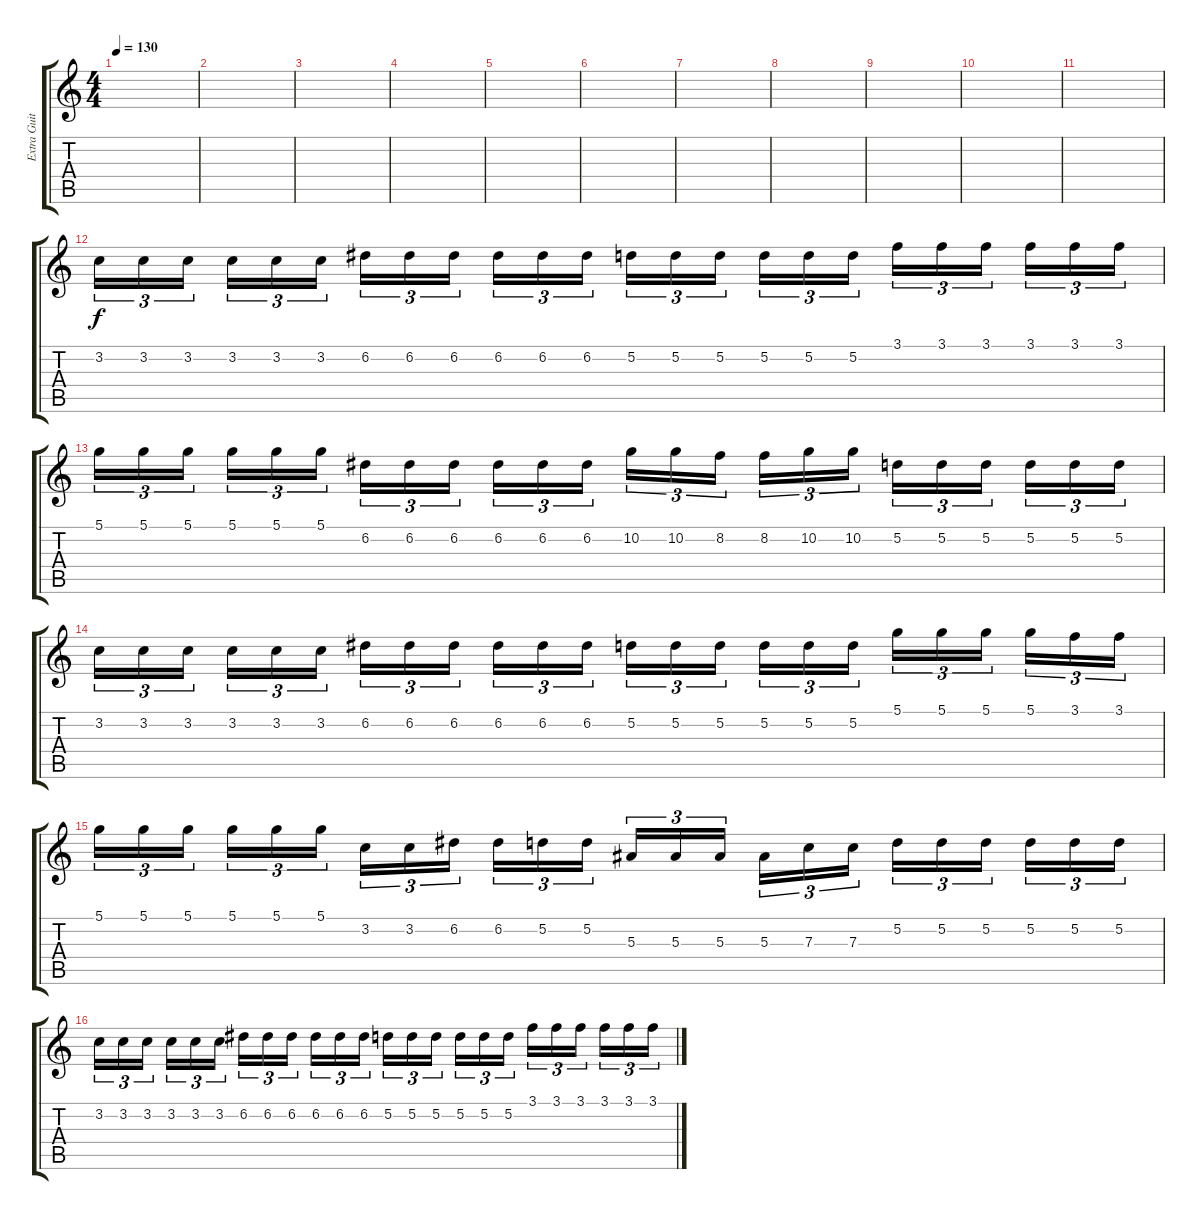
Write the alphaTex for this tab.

\track ("Extra Guitar #1" "Extra Guit") {instrument distortionguitar}
\staff {score tabs}
\tuning (D4 A3 F3 C3 G2 C2) {hide}
\ts (4 4)
\tempo 130
\clef g2
\ks c
|
|
|
|
|
|
|
|
|
|
|
3.2.16{tu (3 2) volume 9} 3.2.16{tu (3 2)} 3.2.16{tu (3 2)} 3.2.16{tu (3 2)} 3.2.16{tu (3 2)} 3.2.16{tu (3 2)} 6.2.16{tu (3 2)} 6.2.16{tu (3 2)} 6.2.16{tu (3 2)} 6.2.16{tu (3 2)} 6.2.16{tu (3 2)} 6.2.16{tu (3 2)} 5.2.16{tu (3 2)} 5.2.16{tu (3 2)} 5.2.16{tu (3 2)} 5.2.16{tu (3 2)} 5.2.16{tu (3 2)} 5.2.16{tu (3 2)} 3.1.16{tu (3 2)} 3.1.16{tu (3 2)} 3.1.16{tu (3 2)} 3.1.16{tu (3 2)} 3.1.16{tu (3 2)} 3.1.16{tu (3 2)} |
5.1.16{tu (3 2)} 5.1.16{tu (3 2)} 5.1.16{tu (3 2)} 5.1.16{tu (3 2)} 5.1.16{tu (3 2)} 5.1.16{tu (3 2)} 6.2.16{tu (3 2)} 6.2.16{tu (3 2)} 6.2.16{tu (3 2)} 6.2.16{tu (3 2)} 6.2.16{tu (3 2)} 6.2.16{tu (3 2)} 10.2.16{tu (3 2)} 10.2.16{tu (3 2)} 8.2.16{tu (3 2)} 8.2.16{tu (3 2)} 10.2.16{tu (3 2)} 10.2.16{tu (3 2)} 5.2.16{tu (3 2)} 5.2.16{tu (3 2)} 5.2.16{tu (3 2)} 5.2.16{tu (3 2)} 5.2.16{tu (3 2)} 5.2.16{tu (3 2)} |
3.2.16{tu (3 2)} 3.2.16{tu (3 2)} 3.2.16{tu (3 2)} 3.2.16{tu (3 2)} 3.2.16{tu (3 2)} 3.2.16{tu (3 2)} 6.2.16{tu (3 2)} 6.2.16{tu (3 2)} 6.2.16{tu (3 2)} 6.2.16{tu (3 2)} 6.2.16{tu (3 2)} 6.2.16{tu (3 2)} 5.2.16{tu (3 2)} 5.2.16{tu (3 2)} 5.2.16{tu (3 2)} 5.2.16{tu (3 2)} 5.2.16{tu (3 2)} 5.2.16{tu (3 2)} 5.1.16{tu (3 2)} 5.1.16{tu (3 2)} 5.1.16{tu (3 2)} 5.1.16{tu (3 2)} 3.1.16{tu (3 2)} 3.1.16{tu (3 2)} |
5.1.16{tu (3 2)} 5.1.16{tu (3 2)} 5.1.16{tu (3 2)} 5.1.16{tu (3 2)} 5.1.16{tu (3 2)} 5.1.16{tu (3 2)} 3.2.16{tu (3 2)} 3.2.16{tu (3 2)} 6.2.16{tu (3 2)} 6.2.16{tu (3 2)} 5.2.16{tu (3 2)} 5.2.16{tu (3 2)} 5.3.16{tu (3 2)} 5.3.16{tu (3 2)} 5.3.16{tu (3 2)} 5.3.16{tu (3 2)} 7.3.16{tu (3 2)} 7.3.16{tu (3 2)} 5.2.16{tu (3 2)} 5.2.16{tu (3 2)} 5.2.16{tu (3 2)} 5.2.16{tu (3 2)} 5.2.16{tu (3 2)} 5.2.16{tu (3 2)} |
3.2.16{tu (3 2) volume 9} 3.2.16{tu (3 2)} 3.2.16{tu (3 2)} 3.2.16{tu (3 2)} 3.2.16{tu (3 2)} 3.2.16{tu (3 2)} 6.2.16{tu (3 2)} 6.2.16{tu (3 2)} 6.2.16{tu (3 2)} 6.2.16{tu (3 2)} 6.2.16{tu (3 2)} 6.2.16{tu (3 2)} 5.2.16{tu (3 2)} 5.2.16{tu (3 2)} 5.2.16{tu (3 2)} 5.2.16{tu (3 2)} 5.2.16{tu (3 2)} 5.2.16{tu (3 2)} 3.1.16{tu (3 2)} 3.1.16{tu (3 2)} 3.1.16{tu (3 2)} 3.1.16{tu (3 2)} 3.1.16{tu (3 2)} 3.1.16{tu (3 2)}
